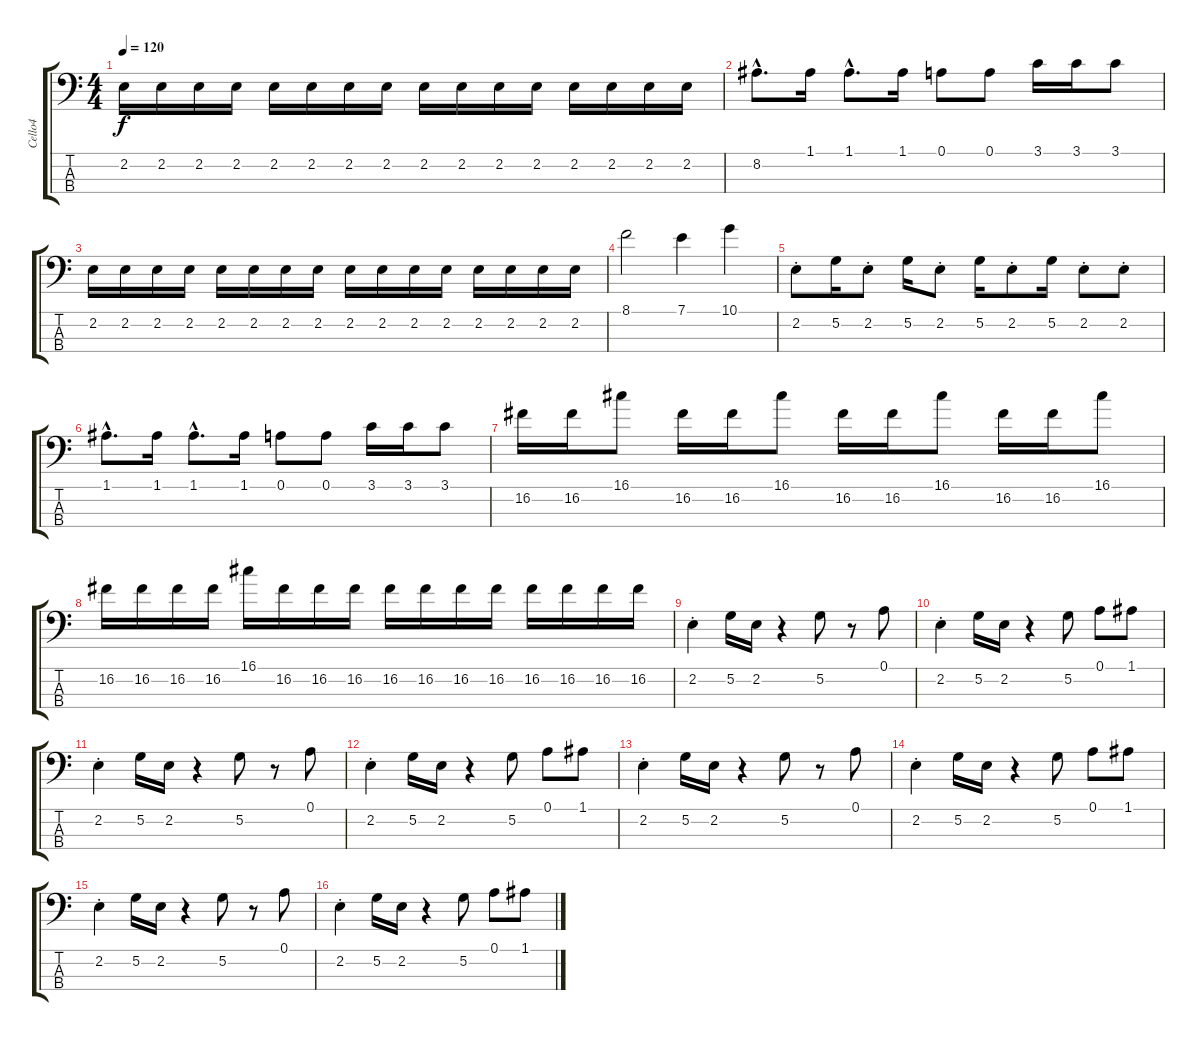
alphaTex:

\track ("Cello4" "Cello4") {instrument overdrivenguitar}
\staff {score tabs}
\tuning (A2 D2 G1 C1) {hide}
\ts (4 4)
\tempo 120
\clef f4
\ks c
2.2.16{dy f} 2.2.16 2.2.16 2.2.16 2.2.16 2.2.16 2.2.16 2.2.16 2.2.16 2.2.16 2.2.16 2.2.16 2.2.16 2.2.16 2.2.16 2.2.16 |
8.2{hac}.8{d} 1.1.16 1.1{hac}.8{d} 1.1.16 0.1.8 0.1.8 3.1.16 3.1.16 3.1.8 |
2.2.16 2.2.16 2.2.16 2.2.16 2.2.16 2.2.16 2.2.16 2.2.16 2.2.16 2.2.16 2.2.16 2.2.16 2.2.16 2.2.16 2.2.16 2.2.16 |
8.1.2 7.1.4 10.1.4 |
2.2{st}.8 5.2.16 2.2{st}.8 5.2.16 2.2{st}.8 5.2.16 2.2{st}.8 5.2.16 2.2{st}.8 2.2{st}.8 |
1.1{hac}.8{d} 1.1.16 1.1{hac}.8{d} 1.1.16 0.1.8 0.1.8 3.1.16 3.1.16 3.1.8 |
16.2.16 16.2.16 16.1.8 16.2.16 16.2.16 16.1.8 16.2.16 16.2.16 16.1.8 16.2.16 16.2.16 16.1.8 |
16.2.16 16.2.16 16.2.16 16.2.16 16.1.16 16.2.16 16.2.16 16.2.16 16.2.16 16.2.16 16.2.16 16.2.16 16.2.16 16.2.16 16.2.16 16.2.16 |
2.2{st}.4 5.2.16 2.2.16 r.4 5.2.8 r.8 0.1.8 |
2.2{st}.4 5.2.16 2.2.16 r.4 5.2.8 0.1.8 1.1.8 |
2.2{st}.4 5.2.16 2.2.16 r.4 5.2.8 r.8 0.1.8 |
2.2{st}.4 5.2.16 2.2.16 r.4 5.2.8 0.1.8 1.1.8 |
2.2{st}.4 5.2.16 2.2.16 r.4 5.2.8 r.8 0.1.8 |
2.2{st}.4 5.2.16 2.2.16 r.4 5.2.8 0.1.8 1.1.8 |
2.2{st}.4 5.2.16 2.2.16 r.4 5.2.8 r.8 0.1.8 |
2.2{st}.4 5.2.16 2.2.16 r.4 5.2.8 0.1.8 1.1.8
